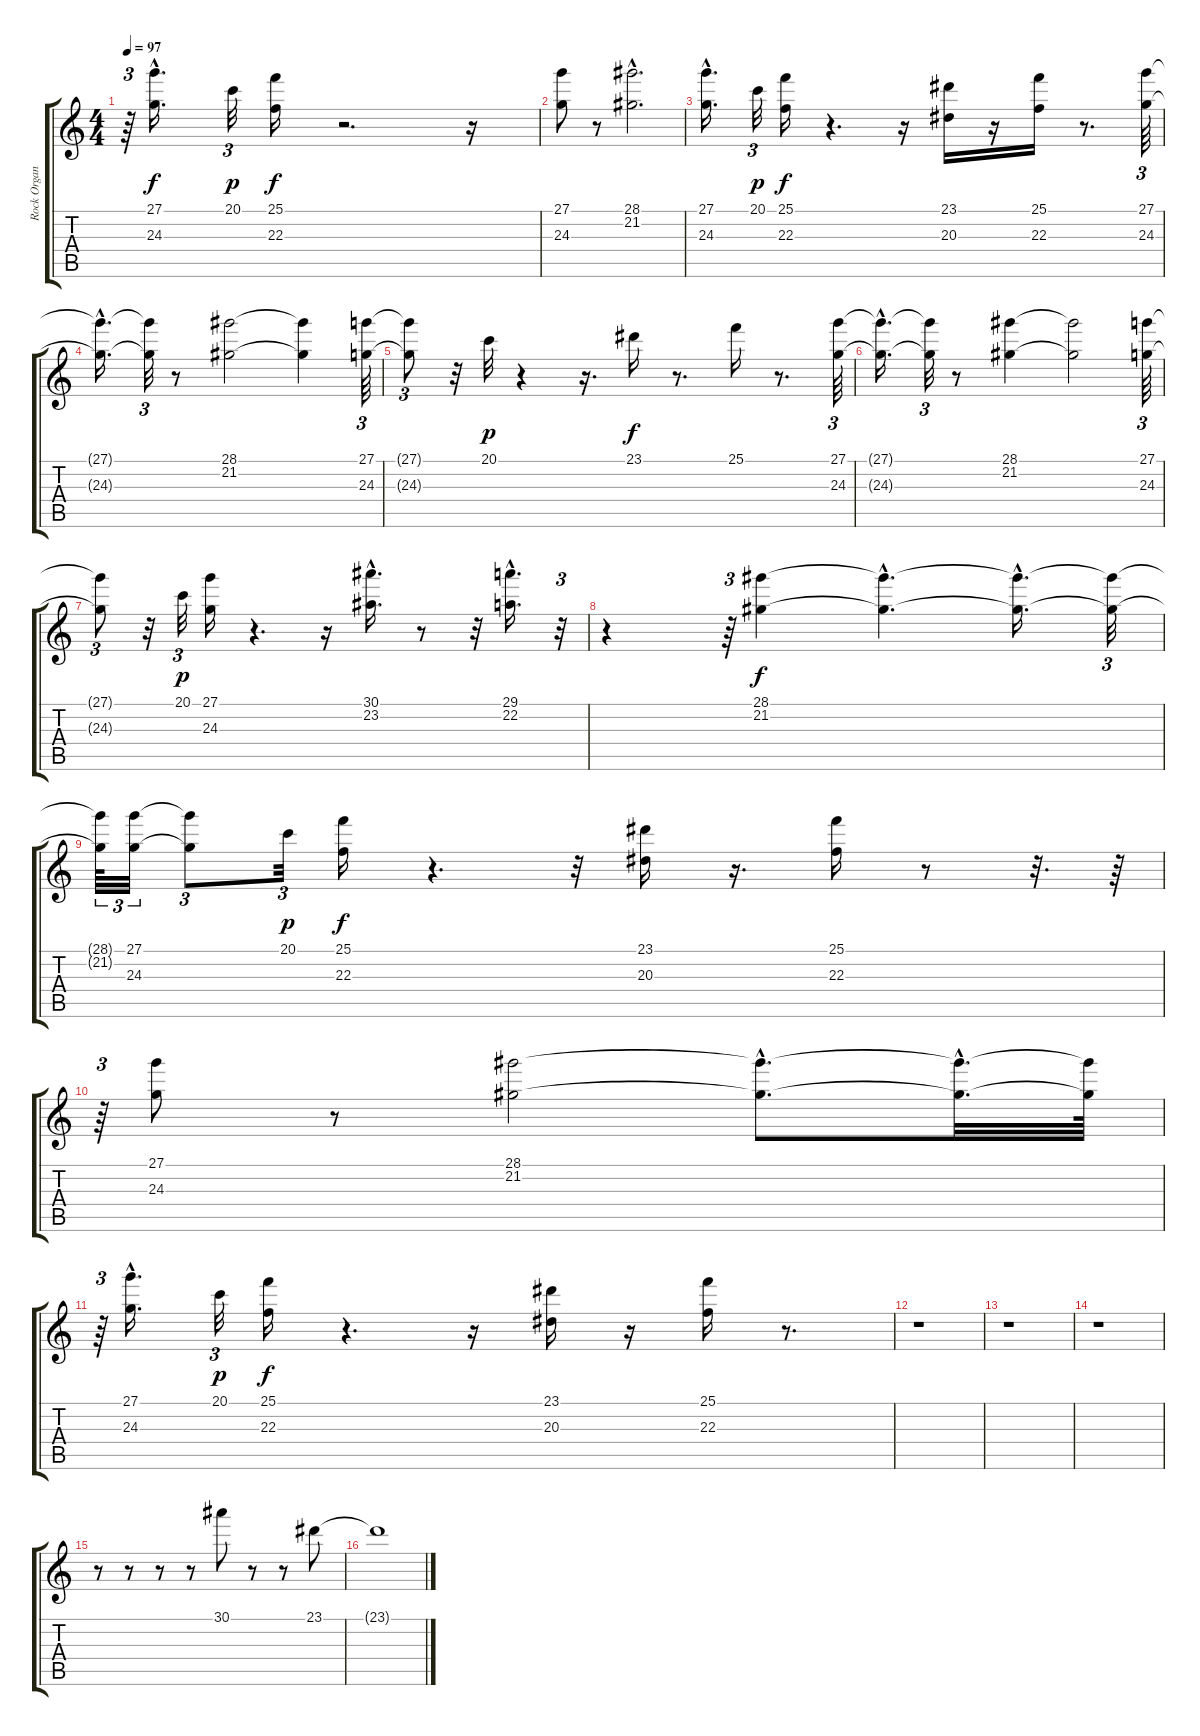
\track ("Rock Organ" "Rock Organ") {instrument rockorgan}
\staff {score tabs}
\tuning (E4 B3 G3 D3 A2 E2) {hide}
\ts (4 4)
\tempo 97
\clef g2
\ks c
r.64{tu (3 2) dy f} (27.1{hac} 24.3{hac}).16{d} 20.1.32{tu (3 2) dy p} (25.1 22.3).16{dy f} r.2{d} r.16 |
(27.1 24.3).8 r.8 (28.1{hac} 21.2{hac}).2{d} |
(27.1{hac} 24.3{hac}).16{d} 20.1.32{tu (3 2) dy p} (25.1 22.3).16{dy f} r.4{d} r.16 (23.1 20.3).16 r.16 (25.1 22.3).16 r.8{d} (27.1 24.3).64{tu (3 2)} |
(27.1{hac t} 24.3{hac t}).16{d} (27.1{t} 24.3{t}).32{tu (3 2)} r.8 (28.1 21.2).2 (28.1{t} 21.2{t}).4 (27.1 24.3).64{tu (3 2)} |
(27.1{t} 24.3{t}).8{tu (3 2)} r.32 20.1.32{dy p} r.4 r.16{d} 23.1.16{dy f} r.8{d} 25.1.16 r.8{d} (27.1 24.3).64{tu (3 2)} |
(27.1{hac t} 24.3{hac t}).16{d} (27.1{t} 24.3{t}).32{tu (3 2)} r.8 (28.1 21.2).4 (28.1{t} 21.2{t}).2 (27.1 24.3).64{tu (3 2)} |
(27.1{t} 24.3{t}).8{tu (3 2)} r.32 20.1.32{tu (3 2) dy p} (27.1 24.3).16 r.4{d} r.16 (30.1{hac} 23.2{hac}).16{d} r.8 r.32 (29.1{hac} 22.2{hac}).16{d} r.32{tu (3 2)} |
r.4 r.64{tu (3 2)} (28.1 21.2).4{dy f} (28.1{hac t} 21.2{hac t}).4{d} (28.1{hac t} 21.2{hac t}).16{d} (28.1{t} 21.2{t}).32{tu (3 2)} |
(28.1{t} 21.2{t}).64{tu (3 2)} (27.1 24.3).32{tu (3 2)} (27.1{t} 24.3{t}).8{tu (3 2)} 20.1.32{tu (3 2) dy p} (25.1 22.3).16{dy f} r.4{d} r.32 (23.1 20.3).16 r.16{d} (25.1 22.3).16 r.8 r.32{d} r.64 |
r.64{tu (3 2)} (27.1 24.3).8 r.8 (28.1 21.2).2 (28.1{hac t} 21.2{hac t}).8{d} (28.1{hac t} 21.2{hac t}).32{d} (28.1{t} 21.2{t}).64 |
r.64{tu (3 2)} (27.1{hac} 24.3{hac}).16{d} 20.1.32{tu (3 2) dy p} (25.1 22.3).16{dy f} r.4{d} r.16 (23.1 20.3).16 r.16 (25.1 22.3).16 r.8{d} |
r.1 |
r.1 |
r.1 |
r.8 r.8 r.8 r.8 30.1.8 r.8 r.8 23.1.8 |
23.1{t}.1
